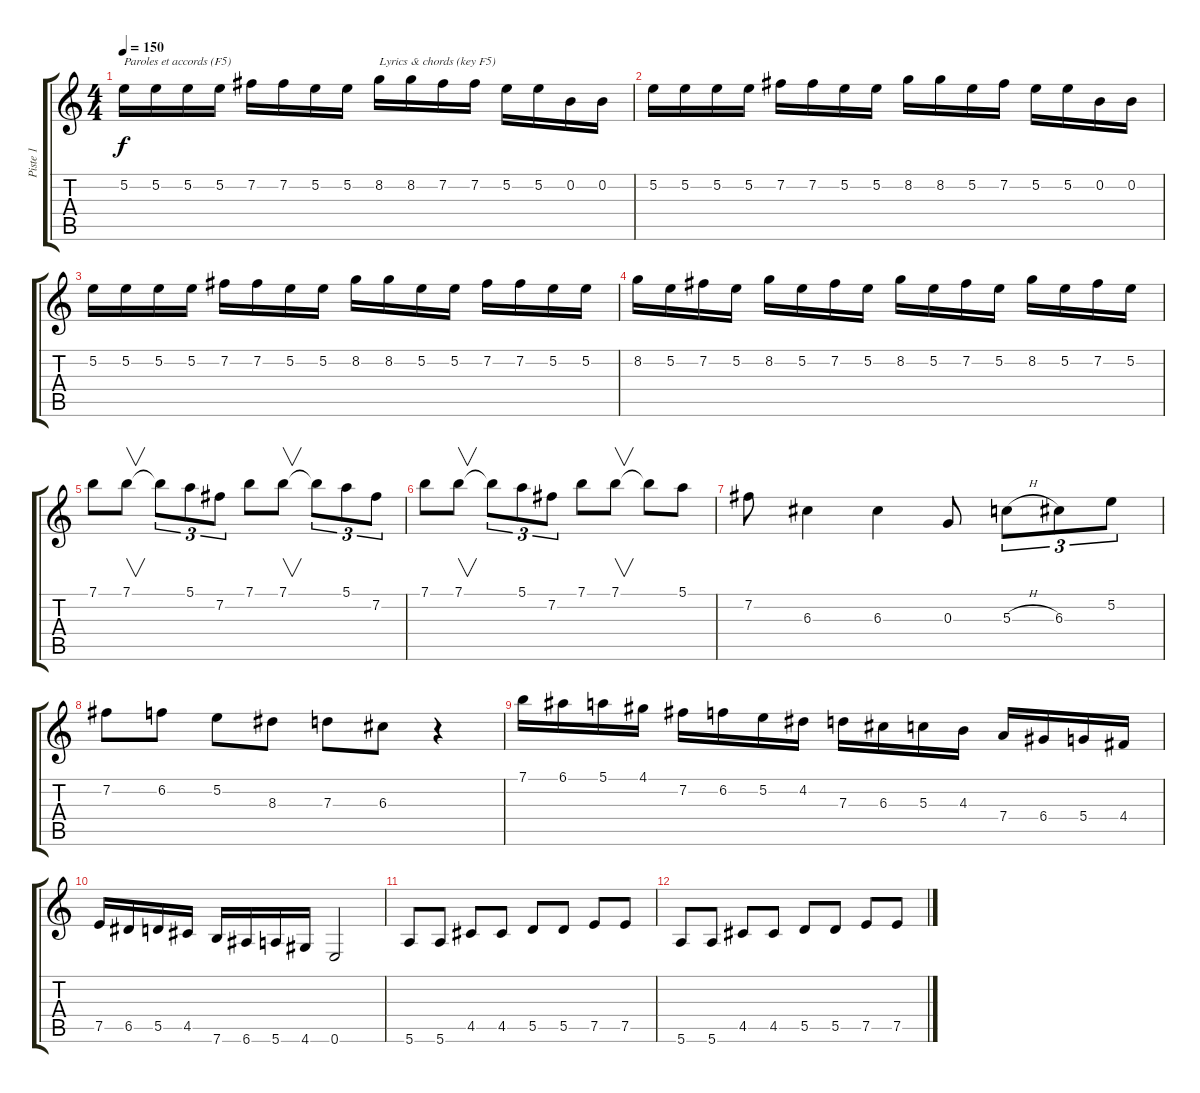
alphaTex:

\track ("Piste 1" "Piste 1") {instrument acousticguitarnylon}
\staff {score tabs}
\tuning (E4 B3 G3 D3 A2 E2) {hide}
\ts (4 4)
\tempo 150
\clef g2
\ks c
5.2.16{txt "Paroles et accords (F5)" dy f instrument acousticguitarnylon} 5.2.16 5.2.16 5.2.16 7.2.16 7.2.16 5.2.16 5.2.16 8.2.16{txt "Lyrics & chords (key F5)"} 8.2.16 7.2.16 7.2.16 5.2.16 5.2.16 0.2.16 0.2.16 |
5.2.16 5.2.16 5.2.16 5.2.16 7.2.16 7.2.16 5.2.16 5.2.16 8.2.16 8.2.16 5.2.16 7.2.16 5.2.16 5.2.16 0.2.16 0.2.16 |
5.2.16 5.2.16 5.2.16 5.2.16 7.2.16 7.2.16 5.2.16 5.2.16 8.2.16 8.2.16 5.2.16 5.2.16 7.2.16 7.2.16 5.2.16 5.2.16 |
8.2.16 5.2.16 7.2.16 5.2.16 8.2.16 5.2.16 7.2.16 5.2.16 8.2.16 5.2.16 7.2.16 5.2.16 8.2.16 5.2.16 7.2.16 5.2.16 |
7.1.8 7.1.8{v} 7.1{t}.8{tu (3 2)} 5.1.8{tu (3 2)} 7.2.8{tu (3 2)} 7.1.8 7.1.8{v} 7.1{t}.8{tu (3 2)} 5.1.8{tu (3 2)} 7.2.8{tu (3 2)} |
7.1.8 7.1.8{v} 7.1{t}.8{tu (3 2)} 5.1.8{tu (3 2)} 7.2.8{tu (3 2)} 7.1.8 7.1.8{v} 7.1{t}.8 5.1.8 |
7.2.8 6.3.4 6.3.4 0.3.8 5.3{h}.8{tu (3 2)} 6.3.8{tu (3 2)} 5.2.8{tu (3 2)} |
7.2.8 6.2.8 5.2.8 8.3.8 7.3.8 6.3.8 r.4 |
7.1.16 6.1.16 5.1.16 4.1.16 7.2.16 6.2.16 5.2.16 4.2.16 7.3.16 6.3.16 5.3.16 4.3.16 7.4.16 6.4.16 5.4.16 4.4.16 |
7.5.16 6.5.16 5.5.16 4.5.16 7.6.16 6.6.16 5.6.16 4.6.16 0.6.2 |
5.6.8 5.6.8 4.5.8 4.5.8 5.5.8 5.5.8 7.5.8 7.5.8 |
5.6.8 5.6.8 4.5.8 4.5.8 5.5.8 5.5.8 7.5.8 7.5.8
